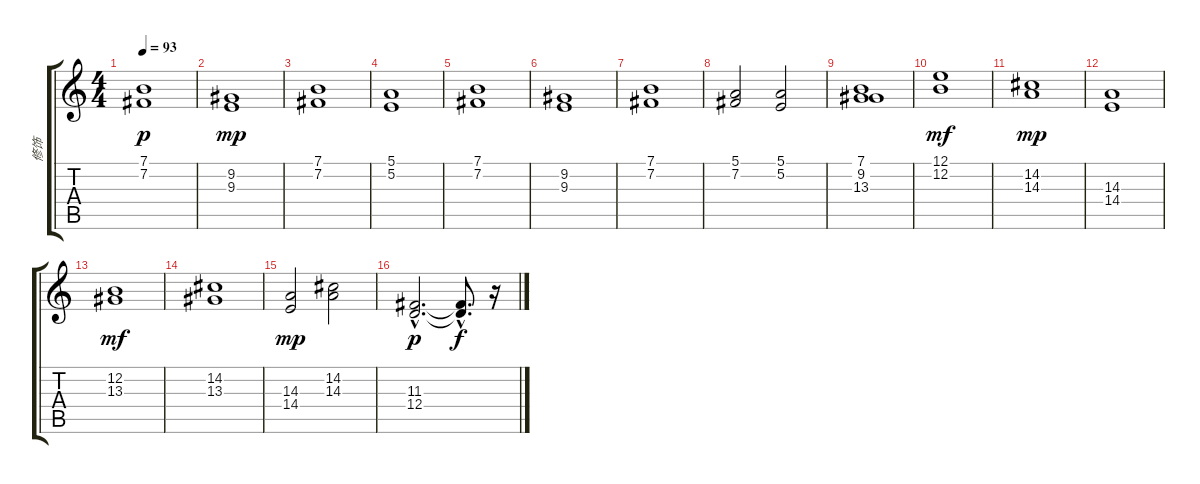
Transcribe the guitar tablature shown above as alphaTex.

\track ("修饰" "修饰") {instrument choiraahs}
\staff {score tabs}
\tuning (E4 B3 G3 D3 A2 E2) {hide}
\ts (4 4)
\tempo 93
\clef g2
\ks c
(7.1 7.2).1{dy p} |
(9.2 9.3).1{dy mp} |
(7.1 7.2).1 |
(5.1 5.2).1 |
(7.1 7.2).1 |
(9.2 9.3).1 |
(7.1 7.2).1 |
(5.1 7.2).2 (5.1 5.2).2 |
(7.1 9.2 13.3).1 |
(12.1 12.2).1{dy mf} |
(14.2 14.3).1{dy mp} |
(14.3 14.4).1 |
(12.2 13.3).1{dy mf} |
(14.2 13.3).1 |
(14.3 14.4).2{dy mp} (14.2 14.3).2 |
(11.3{hac} 12.4{hac}).2{d dy p} (11.3{hac t} 12.4{hac t}).8{d dy f} r.16
